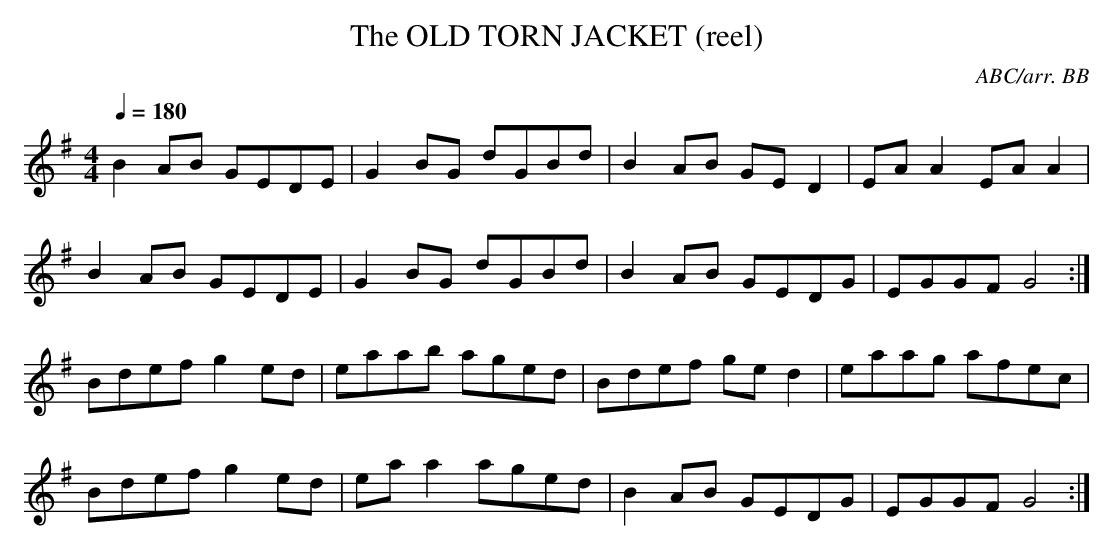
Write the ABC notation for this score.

X:1
T:OLD TORN JACKET (reel), The
C:ABC/arr. BB
L:1/8
M:4/4
Q:1/4=180
K:G
B2 AB GEDE|G2 BG dGBd|B2 AB GE D2|EA A2 EA A2|
B2 AB GEDE|G2 BG dGBd|B2 AB GEDG|EGGF G4:|
Bdef g2 ed|eaab aged|Bdef ge d2|eaag afec|
Bdef g2 ed|ea a2 aged|B2 AB GEDG|EGGF G4:|
